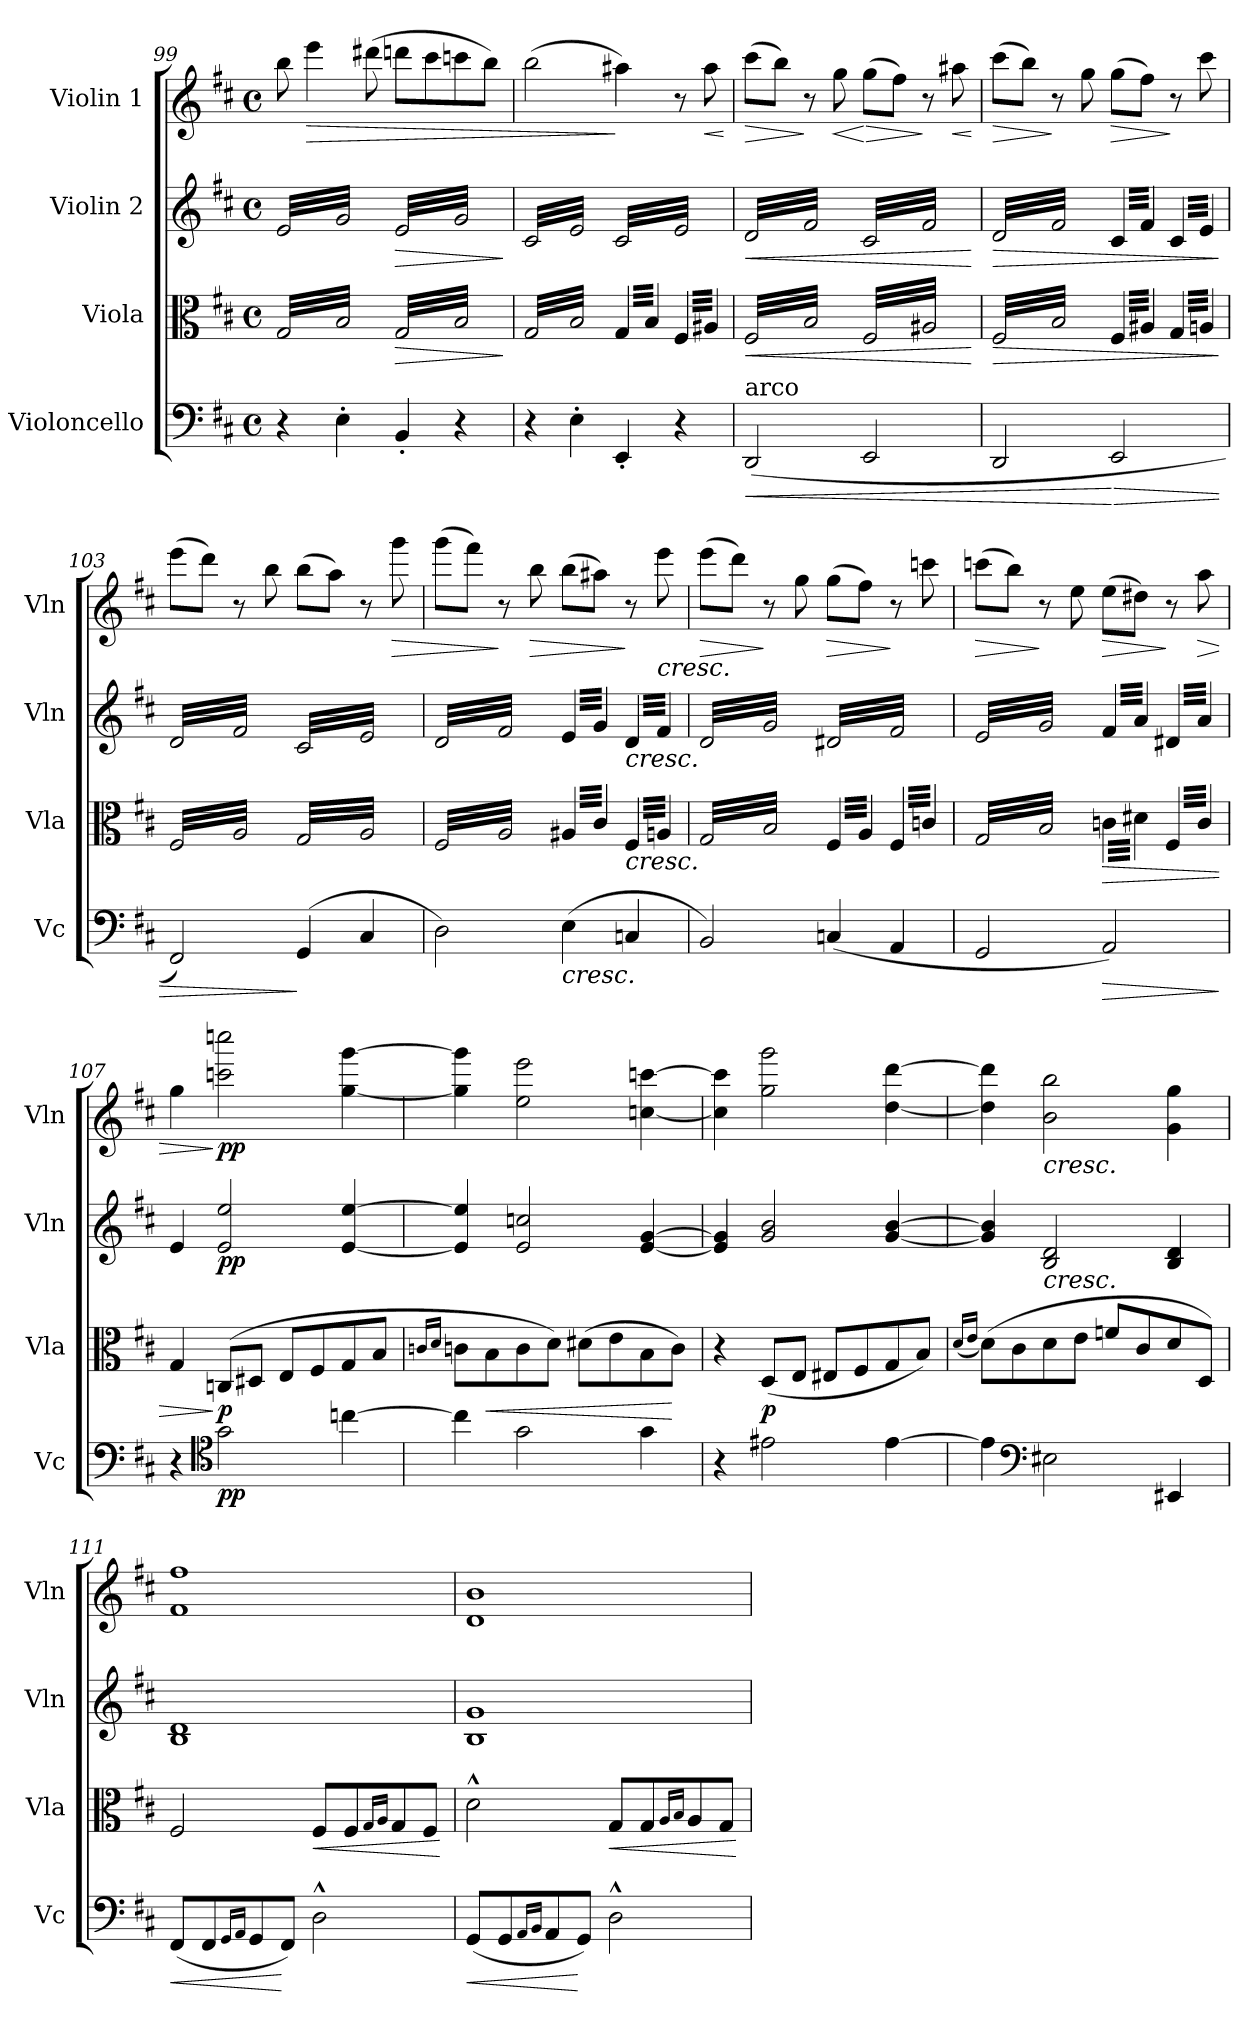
**kern	**dynam	**kern	**dynam	**kern	**dynam	**kern	**dynam
*part4	*part4	*part3	*part3	*part2	*part2	*part1	*part1
*staff4	*staff4	*staff3	*staff3	*staff2	*staff2	*staff1	*staff1
*I"Violoncello	*	*I"Viola	*	*I"Violin 2	*	*I"Violin 1	*
*I'Vc	*	*I'Vla	*	*I'Vln	*	*I'Vln	*
*clefF4	*	*clefC3	*	*clefG2	*	*clefG2	*
*k[f#c#]	*	*k[f#c#]	*	*k[f#c#]	*	*k[f#c#]	*
*M4/4	*	*M4/4	*	*M4/4	*	*M4/4	*
*met(c)	*	*met(c)	*	*met(c)	*	*met(c)	*
=99	=99	=99	=99	=99	=99	=99	=99
*	*	*tremolo	*	*	*	*	*
*	*	*	*	*tremolo	*	*	*
4r	.	32G/LLL	.	32e/LLL	.	8bb\	.
.	.	32B/	.	32g/	.	.	.
.	.	32G/	.	32e/	.	.	.
.	.	32B/	.	32g/	.	.	.
!	!	!	!	!	!	!	!LO:HP:b
.	.	32G/	.	32e/	.	4eee\	>
.	.	32B/	.	32g/	.	.	.
.	.	32G/	.	32e/	.	.	.
.	.	32B/	.	32g/	.	.	.
4E'\	.	32G/	.	32e/	.	.	.
.	.	32B/	.	32g/	.	.	.
.	.	32G/	.	32e/	.	.	.
.	.	32B/	.	32g/	.	.	.
.	.	32G/	.	32e/	.	(8ddd#X\	.
.	.	32B/	.	32g/	.	.	.
.	.	32G/	.	32e/	.	.	.
.	.	32B/JJJ	.	32g/JJJ	.	.	.
!	!	!	!LO:HP:b	!	!LO:HP:b	!	!
4BB'/	.	32G/LLL	>	32e/LLL	>	8dddn\L	.
.	.	32B/	.	32g/	.	.	.
.	.	32G/	.	32e/	.	.	.
.	.	32B/	.	32g/	.	.	.
.	.	32G/	.	32e/	.	8ccc#\	.
.	.	32B/	.	32g/	.	.	.
.	.	32G/	.	32e/	.	.	.
.	.	32B/	.	32g/	.	.	.
4r	.	32G/	.	32e/	.	8cccn\	.
.	.	32B/	.	32g/	.	.	.
.	.	32G/	.	32e/	.	.	.
.	.	32B/	.	32g/	.	.	.
.	.	32G/	.	32e/	.	8bb\J)	.
.	.	32B/	.	32g/	.	.	.
.	.	32G/	.	32e/	.	.	.
.	.	32B/JJJ	.	32g/JJJ	.	.	.
.	.	.	]	.	]	.	.
=100	=100	=100	=100	=100	=100	=100	=100
4r	.	(32G/LLL	.	(32c#/LLL	.	(2bb\	.
.	.	32B/	.	32e/	.	.	.
.	.	32G/	.	32c#/	.	.	.
.	.	32B/	.	32e/	.	.	.
.	.	32G/	.	32c#/	.	.	.
.	.	32B/	.	32e/	.	.	.
.	.	32G/	.	32c#/	.	.	.
.	.	32B/	.	32e/	.	.	.
4E'\	.	32G/	.	32c#/	.	.	.
.	.	32B/	.	32e/	.	.	.
.	.	32G/	.	32c#/	.	.	.
.	.	32B/	.	32e/	.	.	.
.	.	32G/	.	32c#/	.	.	.
.	.	32B/	.	32e/	.	.	.
.	.	32G/	.	32c#/	.	.	.
.	.	32B/JJJ	.	32e/JJJ	.	.	.
4EE'/	.	32G/LLL	.	32c#/LLL	.	4aa#X\)	]
.	.	32B/	.	32e/	.	.	.
.	.	32G/	.	32c#/	.	.	.
.	.	32B/	.	32e/	.	.	.
.	.	32G/	.	32c#/	.	.	.
.	.	32B/	.	32e/	.	.	.
.	.	32G/	.	32c#/	.	.	.
.	.	32B/JJJ	.	32e/	.	.	.
4r	.	32F#/LLL	.	32c#/	.	8r	.
.	.	32A#X/	.	32e/	.	.	.
.	.	32F#/	.	32c#/	.	.	.
.	.	32A#X/	.	32e/	.	.	.
!	!	!	!	!	!	!	!LO:HP:b
.	.	32F#/	.	32c#/	.	8aa#\	<
.	.	32A#X/	.	32e/	.	.	.
.	.	32F#/	.	32c#/	.	.	.
.	.	32A#X/JJJ	.	32e/JJJ	.	.	.
.	.	.	.	.	.	.	[
=101	=101	=101	=101	=101	=101	=101	=101
!LO:TX:a:t=arco	!	!	!	!	!	!	!
!	!LO:HP:b	!	!LO:HP:b	!	!LO:HP:b	!	!LO:HP:b
(2DD/	<	32F#/LLL	<	32d/LLL	<	(8ccc#\L	>
.	.	32B/	.	32f#/	.	.	.
.	.	32F#/	.	32d/	.	.	.
.	.	32B/	.	32f#/	.	.	.
.	.	32F#/	.	32d/	.	8bb\J)	.
.	.	32B/	.	32f#/	.	.	.
.	.	32F#/	.	32d/	.	.	.
.	.	32B/	.	32f#/	.	.	.
.	.	32F#/	.	32d/	.	8r	]
.	.	32B/	.	32f#/	.	.	.
.	.	32F#/	.	32d/	.	.	.
.	.	32B/	.	32f#/	.	.	.
!	!	!	!	!	!	!	!LO:HP:b
.	.	32F#/	.	32d/	.	8gg\	<
.	.	32B/	.	32f#/	.	.	.
.	.	32F#/	.	32d/	.	.	.
.	.	32B/JJJ	.	32f#/JJJ	.	.	.
!	!	!	!	!	!	!	!LO:HP:n=1:b
2EE/	.	32F#/LLL	.	32c#/LLL	.	(8gg\L	[ >
.	.	32A#X/)	.	32f#/)	.	.	.
.	.	32F#/	.	32c#/	.	.	.
.	.	32A#X/)	.	32f#/)	.	.	.
.	.	32F#/	.	32c#/	.	8ff#\J)	.
.	.	32A#X/)	.	32f#/)	.	.	.
.	.	32F#/	.	32c#/	.	.	.
.	.	32A#X/)	.	32f#/)	.	.	.
.	.	32F#/	.	32c#/	.	8r	]
.	.	32A#X/)	.	32f#/)	.	.	.
.	.	32F#/	.	32c#/	.	.	.
.	.	32A#X/)	.	32f#/)	.	.	.
!	!	!	!	!	!	!	!LO:HP:b
.	.	32F#/	.	32c#/	.	8aa#X\	<
.	.	32A#X/)	.	32f#/)	.	.	.
.	.	32F#/	.	32c#/	.	.	.
.	.	32A#X/)JJJ	.	32f#/)JJJ	.	.	.
.	.	.	[	.	[	.	[
!!LO:PB:g=z
=102	=102	=102	=102	=102	=102	=102	=102
!	!	!	!LO:HP:b	!	!LO:HP:b	!	!LO:HP:b
2DD/	.	(32F#/LLL	>	(32d/LLL	>	(8ccc#\L	>
.	.	32B/	.	32f#/	.	.	.
.	.	32F#/	.	32d/	.	.	.
.	.	32B/	.	32f#/	.	.	.
.	.	32F#/	.	32d/	.	8bb\J)	.
.	.	32B/	.	32f#/	.	.	.
.	.	32F#/	.	32d/	.	.	.
.	.	32B/	.	32f#/	.	.	.
.	.	32F#/	.	32d/	.	8r	]
.	.	32B/	.	32f#/	.	.	.
.	.	32F#/	.	32d/	.	.	.
.	.	32B/	.	32f#/	.	.	.
.	.	32F#/	.	32d/	.	8gg\	.
.	.	32B/	.	32f#/	.	.	.
.	.	32F#/	.	32d/	.	.	.
.	.	32B/JJJ	.	32f#/JJJ	.	.	.
!	!LO:HP:n=1:b	!	!	!	!	!	!LO:HP:b
2EE/	[ >	32F#/LLL	.	32c#/LLL	.	(8gg\L	>
.	.	32A#X/	.	32f#/	.	.	.
.	.	32F#/	.	32c#/	.	.	.
.	.	32A#X/	.	32f#/	.	.	.
.	.	32F#/	.	32c#/	.	8ff#\J)	.
.	.	32A#X/	.	32f#/	.	.	.
.	.	32F#/	.	32c#/	.	.	.
.	.	32A#X/JJJ	.	32f#/JJJ	.	.	.
.	.	32G/LLL	.	32c#/LLL	.	8r	]
.	.	32An/	.	32e/	.	.	.
.	.	32G/	.	32c#/	.	.	.
.	.	32An/	.	32e/	.	.	.
.	.	32G/	.	32c#/	.	8ccc#\	.
.	.	32An/	.	32e/	.	.	.
.	.	32G/	.	32c#/	.	.	.
.	.	32An/JJJ	.	32e/JJJ	.	.	.
.	.	.	]	.	]	.	.
=103	=103	=103	=103	=103	=103	=103	=103
2FF#/)	.	32F#/LLL	.	32d/LLL	.	(8eee\L	.
.	.	32A/	.	32f#/	.	.	.
.	.	32F#/	.	32d/	.	.	.
.	.	32A/	.	32f#/	.	.	.
.	.	32F#/	.	32d/	.	8ddd\J)	.
.	.	32A/	.	32f#/	.	.	.
.	.	32F#/	.	32d/	.	.	.
.	.	32A/	.	32f#/	.	.	.
.	.	32F#/	.	32d/	.	8r	.
.	.	32A/	.	32f#/	.	.	.
.	.	32F#/	.	32d/	.	.	.
.	.	32A/	.	32f#/	.	.	.
.	.	32F#/	.	32d/	.	8bb\	.
.	.	32A/	.	32f#/	.	.	.
.	.	32F#/	.	32d/	.	.	.
.	.	32A/JJJ	.	32f#/JJJ	.	.	.
(4GG/	]	32G/LLL	.	32c#/LLL	.	(8bb\L	.
.	.	32A/)	.	32e/)	.	.	.
.	.	32G/	.	32c#/	.	.	.
.	.	32A/)	.	32e/)	.	.	.
.	.	32G/	.	32c#/	.	8aa\J)	.
.	.	32A/)	.	32e/)	.	.	.
.	.	32G/	.	32c#/	.	.	.
.	.	32A/)	.	32e/)	.	.	.
4C#/	.	32G/	.	32c#/	.	8r	.
.	.	32A/)	.	32e/)	.	.	.
.	.	32G/	.	32c#/	.	.	.
.	.	32A/)	.	32e/)	.	.	.
!	!	!	!	!	!	!	!LO:HP:b
.	.	32G/	.	32c#/	.	8ggg\	>
.	.	32A/)	.	32e/)	.	.	.
.	.	32G/	.	32c#/	.	.	.
.	.	32A/)JJJ	.	32e/)JJJ	.	.	.
=104	=104	=104	=104	=104	=104	=104	=104
2D\)	.	(32F#/LLL	.	(32d/LLL	.	(8ggg\L	.
.	.	32A/	.	32f#/	.	.	.
.	.	32F#/	.	32d/	.	.	.
.	.	32A/	.	32f#/	.	.	.
.	.	32F#/	.	32d/	.	8fff#\J)	.
.	.	32A/	.	32f#/	.	.	.
.	.	32F#/	.	32d/	.	.	.
.	.	32A/	.	32f#/	.	.	.
.	.	32F#/	.	32d/	.	8r	]
.	.	32A/	.	32f#/	.	.	.
.	.	32F#/	.	32d/	.	.	.
.	.	32A/	.	32f#/	.	.	.
!	!	!	!	!	!	!	!LO:HP:b
.	.	32F#/	.	32d/	.	8bb\	>
.	.	32A/	.	32f#/	.	.	.
.	.	32F#/	.	32d/	.	.	.
.	.	32A/JJJ	.	32f#/JJJ	.	.	.
!LO:TX:b:i:t=cresc.	!	!	!	!	!	!	!
(4E\	.	32A#X/LLL	.	32e/LLL	.	(8bb\L	.
.	.	32c#/	.	32g/	.	.	.
.	.	32A#X/	.	32e/	.	.	.
.	.	32c#/	.	32g/	.	.	.
.	.	32A#X/	.	32e/	.	8aa#X\J)	.
.	.	32c#/	.	32g/	.	.	.
.	.	32A#X/	.	32e/	.	.	.
.	.	32c#/JJJ	.	32g/JJJ	.	.	.
!	!	!	!	!LO:TX:b:i:t=cresc.	!	!	!
!	!	!LO:TX:b:i:t=cresc.	!	!	!	!	!
4Cn/	.	32F#/LLL	.	32d/LLL	.	8r	]
.	.	32An/	.	32f#/	.	.	.
.	.	32F#/	.	32d/	.	.	.
.	.	32An/	.	32f#/	.	.	.
!	!	!	!	!	!	!LO:TX:b:i:t=cresc.	!
.	.	32F#/	.	32d/	.	8eee\	.
.	.	32An/	.	32f#/	.	.	.
.	.	32F#/	.	32d/	.	.	.
.	.	32An/JJJ	.	32f#/JJJ	.	.	.
!!LO:PB:g=z
=105	=105	=105	=105	=105	=105	=105	=105
!	!	!	!	!	!	!	!LO:HP:b
2BB/)	.	32G/LLL	.	32d/LLL	.	(8eee\L	>
.	.	32B/	.	32g/	.	.	.
.	.	32G/	.	32d/	.	.	.
.	.	32B/	.	32g/	.	.	.
.	.	32G/	.	32d/	.	8ddd\J)	.
.	.	32B/	.	32g/	.	.	.
.	.	32G/	.	32d/	.	.	.
.	.	32B/	.	32g/	.	.	.
.	.	32G/	.	32d/	.	8r	]
.	.	32B/	.	32g/	.	.	.
.	.	32G/	.	32d/	.	.	.
.	.	32B/	.	32g/	.	.	.
.	.	32G/	.	32d/	.	8gg\	.
.	.	32B/	.	32g/	.	.	.
.	.	32G/	.	32d/	.	.	.
.	.	32B/JJJ	.	32g/JJJ	.	.	.
!	!	!	!	!	!	!	!LO:HP:b
(4Cn/	.	32F#/LLL	.	32d#X/LLL	.	(8gg\L	>
.	.	32A/	.	32f#/	.	.	.
.	.	32F#/	.	32d#X/	.	.	.
.	.	32A/	.	32f#/	.	.	.
.	.	32F#/	.	32d#X/	.	8ff#\J)	.
.	.	32A/	.	32f#/	.	.	.
.	.	32F#/	.	32d#X/	.	.	.
.	.	32A/JJJ	.	32f#/	.	.	.
4AA/	.	32F#/LLL	.	32d#X/	.	8r	]
.	.	32cn/	.	32f#/	.	.	.
.	.	32F#/	.	32d#X/	.	.	.
.	.	32cn/	.	32f#/	.	.	.
.	.	32F#/	.	32d#X/	.	8cccn\	.
.	.	32cn/	.	32f#/	.	.	.
.	.	32F#/	.	32d#X/	.	.	.
.	.	32cn/JJJ	.	32f#/JJJ	.	.	.
=106	=106	=106	=106	=106	=106	=106	=106
!	!	!	!	!	!	!	!LO:HP:b
2GG/	.	32G/LLL	.	32e/LLL	.	(8cccn\L	>
.	.	32B/	.	32g/	.	.	.
.	.	32G/	.	32e/	.	.	.
.	.	32B/	.	32g/	.	.	.
.	.	32G/	.	32e/	.	8bb\J)	.
.	.	32B/	.	32g/	.	.	.
.	.	32G/	.	32e/	.	.	.
.	.	32B/	.	32g/	.	.	.
.	.	32G/	.	32e/	.	8r	]
.	.	32B/	.	32g/	.	.	.
.	.	32G/	.	32e/	.	.	.
.	.	32B/	.	32g/	.	.	.
.	.	32G/	.	32e/	.	8ee\	.
.	.	32B/	.	32g/	.	.	.
.	.	32G/	.	32e/	.	.	.
.	.	32B/JJJ	.	32g/JJJ	.	.	.
!	!LO:HP:b	!	!LO:HP:b	!	!	!	!LO:HP:b
2AA/)	>	32cn\LLL	>	32f#/LLL	.	(8ee\L	>
.	.	32d#X\	.	32a/	.	.	.
.	.	32cn\	.	32f#/	.	.	.
.	.	32d#X\	.	32a/	.	.	.
.	.	32cn\	.	32f#/	.	8dd#X\J)	.
.	.	32d#X\	.	32a/	.	.	.
.	.	32cn\	.	32f#/	.	.	.
.	.	32d#X\JJJ	.	32a/JJJ	.	.	.
.	.	32F#/LLL	.	32d#X/LLL	.	8r	]
.	.	32c/)	.	32a/)	.	.	.
.	.	32F#/	.	32d#X/	.	.	.
.	.	32c/)	.	32a/)	.	.	.
!	!	!	!	!	!	!	!LO:HP:b
.	.	32F#/	.	32d#X/	.	8aa\	>
.	.	32c/)	.	32a/)	.	.	.
.	.	32F#/	.	32d#X/	.	.	.
.	.	32c/)JJJ	.	32a/)JJJ	.	.	.
*	*	*	*	*Xtremolo	*	*	*
*	*	*Xtremolo	*	*	*	*	*
.	]	.	.	.	.	.	.
=107	=107	=107	=107	=107	=107	=107	=107
4r	.	4G/	.	4e/	.	4gg\	.
.	.	.	.	.	.	.	.
.	.	.	.	.	.	.	.
.	.	.	.	.	.	.	.
*clefC4	*	*	*	*	*	*	*
!	!LO:DY:b	!	!LO:DY:n=1:b	!	!LO:DY:b	!	!LO:DY:n=1:b
2g\	pp	(8Cn/L	] p	2e/ 2ee/	pp	2cccn\ 2ccccn\	] pp
.	.	8D#X/J	.	.	.	.	.
.	.	8E/L	.	.	.	.	.
.	.	8F#/	.	.	.	.	.
[4ccn\	.	8G/	.	[4e/ [4ee/	.	[4gg\ [4ggg\	.
.	.	8B/J	.	.	.	.	.
=108	=108	=108	=108	=108	=108	=108	=108
.	.	16qcn/LL	.	.	.	.	.
.	.	16qd/JJ	.	.	.	.	.
4cc\]	.	8c\L	.	4e/] 4ee/]	.	4gg\] 4ggg\]	.
!	!	!	!LO:HP:b	!	!	!	!
.	.	8B\	<	.	.	.	.
!	!	!	!	!	!LO:DY:b	!	!
!	!	!	!	!	!LO:DY:n=1:b	!	!LO:DY:b
!	!	!	!	!	!	!	!LO:DY:n=1:b
2g\	.	8c\	.	2e/ 2ccn/	other-dynamics pp	2ee\ 2eee\	other-dynamics pp
.	.	8d\J)	.	.	.	.	.
.	.	(8d#X\L	.	.	.	.	.
.	.	8e\	.	.	.	.	.
4g\	.	8B\	.	[4e/ [4g/	.	[4ccn\ [4cccn\	.
.	.	8c\J)	[	.	.	.	.
=109	=109	=109	=109	=109	=109	=109	=109
4r	.	4r	.	4e/] 4g/]	.	4ccn\] 4cccn\]	.
!	!	!	!LO:DY:b	!	!	!	!
2e#X\	.	(8D/L	p	2g/ 2b/	.	2gg\ 2ggg\	.
.	.	8E/J	.	.	.	.	.
.	.	8E#X/L	.	.	.	.	.
.	.	8F#/	.	.	.	.	.
[4e#\	.	8G/	.	[4g/ [4b/	.	[4dd\ [4ddd\	.
.	.	8B/J)	.	.	.	.	.
=110	=110	=110	=110	=110	=110	=110	=110
.	.	(16qd/LL	.	.	.	.	.
.	.	16qe/JJ	.	.	.	.	.
4e#\]	.	(8d\L)	.	4g/] 4b/]	.	4dd\] 4ddd\]	.
.	.	8c#\	.	.	.	.	.
*clefF4	*	*	*	*	*	*	*
!	!	!	!	!	!	!LO:TX:b:i:t=cresc.	!
!	!	!	!	!LO:TX:b:i:t=cresc.	!	!	!
2E#X\	.	8d\	.	2B/ 2d/	.	2b\ 2bb\	.
.	.	8e\J	.	.	.	.	.
.	.	8fn/L	.	.	.	.	.
.	.	8c#/	.	.	.	.	.
4EE#X/	.	8d/	.	4B/ 4d/	.	4g\ 4gg\	.
.	.	8D/J)	.	.	.	.	.
!!LO:LB:g=z
=111	=111	=111	=111	=111	=111	=111	=111
!	!LO:HP:b	!	!	!	!	!	!
(8FF#/L	<	2F#/	.	1B 1d	.	1f# 1ff#	.
8FF#/	.	.	.	.	.	.	.
16qGG/LL	.	.	.	.	.	.	.
16qAA/JJ	.	.	.	.	.	.	.
8GG/	.	.	.	.	.	.	.
8FF#/J)	[	.	.	.	.	.	.
!	!	!	!LO:HP:b	!	!	!	!
2D^^\	.	8F#/L	<	.	.	.	.
.	.	8F#/	.	.	.	.	.
.	.	16qG/LL	.	.	.	.	.
.	.	16qA/JJ	.	.	.	.	.
.	.	8G/	.	.	.	.	.
.	.	8F#/J	.	.	.	.	.
.	.	.	[	.	.	.	.
=112	=112	=112	=112	=112	=112	=112	=112
!	!LO:HP:b	!	!	!	!	!	!
(8GG/L	<	2d^^\	.	1B 1g	.	1d 1b	.
8GG/	.	.	.	.	.	.	.
16qAA/LL	.	.	.	.	.	.	.
16qBB/JJ	.	.	.	.	.	.	.
8AA/	.	.	.	.	.	.	.
8GG/J)	[	.	.	.	.	.	.
!	!	!	!LO:HP:b	!	!	!	!
2D^^\	.	8G/L	<	.	.	.	.
.	.	8G/	.	.	.	.	.
.	.	16qA/LL	.	.	.	.	.
.	.	16qB/JJ	.	.	.	.	.
.	.	8A/	.	.	.	.	.
.	.	8G/J	.	.	.	.	.
.	.	.	[	.	.	.	.
=	=	=	=	=	=	=	=
*-	*-	*-	*-	*-	*-	*-	*-
